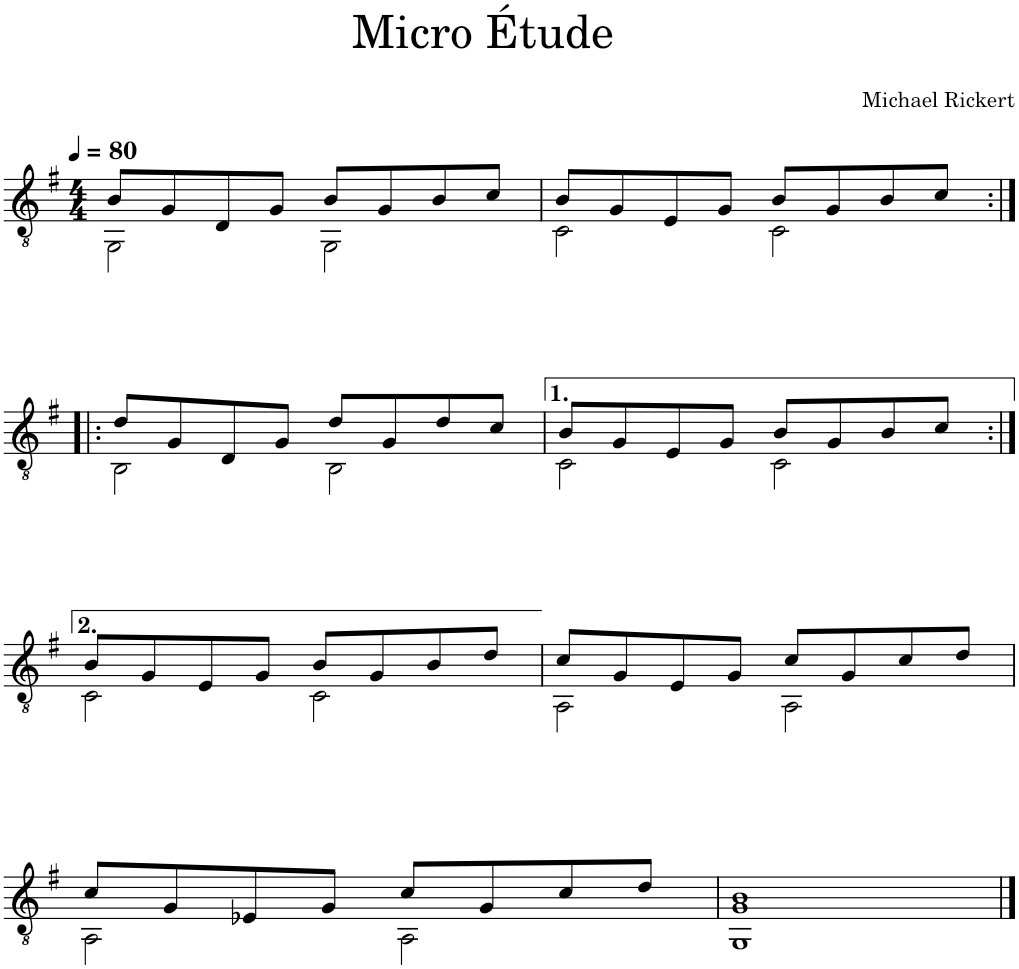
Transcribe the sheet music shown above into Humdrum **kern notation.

**kern
*part1
*staff1
*I"Classical Guitar
*I'Guit.
*clefGv2
*k[f#]
*M4/4
*MM80
=1
*^
8B/L	2GG\
8G/	.
8D/	.
8G/J	.
8B/L	2GG\
8G/	.
8B/	.
8c/J	.
=2	=2
8B/L	2C\
8G/	.
8E/	.
8G/J	.
8B/L	2C\
8G/	.
8B/	.
8c/J	.
!!LO:LB:g=z	!!
=1:|!|:	=1:|!|:
8d/L	2BB\
8G/	.
8D/	.
8G/J	.
8d/L	2BB\
8G/	.
8d/	.
8c/J	.
=2	=2
8B/L	2C\
8G/	.
8E/	.
8G/J	.
8B/L	2C\
8G/	.
8B/	.
8c/J	.
!!LO:LB:g=z	!!
=1:|!	=1:|!
8B/L	2C\
8G/	.
8E/	.
8G/J	.
8B/L	2C\
8G/	.
8B/	.
8d/J	.
=2	=2
8c/L	2AA\
8G/	.
8E/	.
8G/J	.
8c/L	2AA\
8G/	.
8c/	.
8d/J	.
!!LO:LB:g=z	!!
=1	=1
8c/L	2AA\
8G/	.
8E-X/	.
8G/J	.
8c/L	2AA\
8G/	.
8c/	.
8d/J	.
=2	=2
1G 1B	1GG
*v	*v
==
*-
